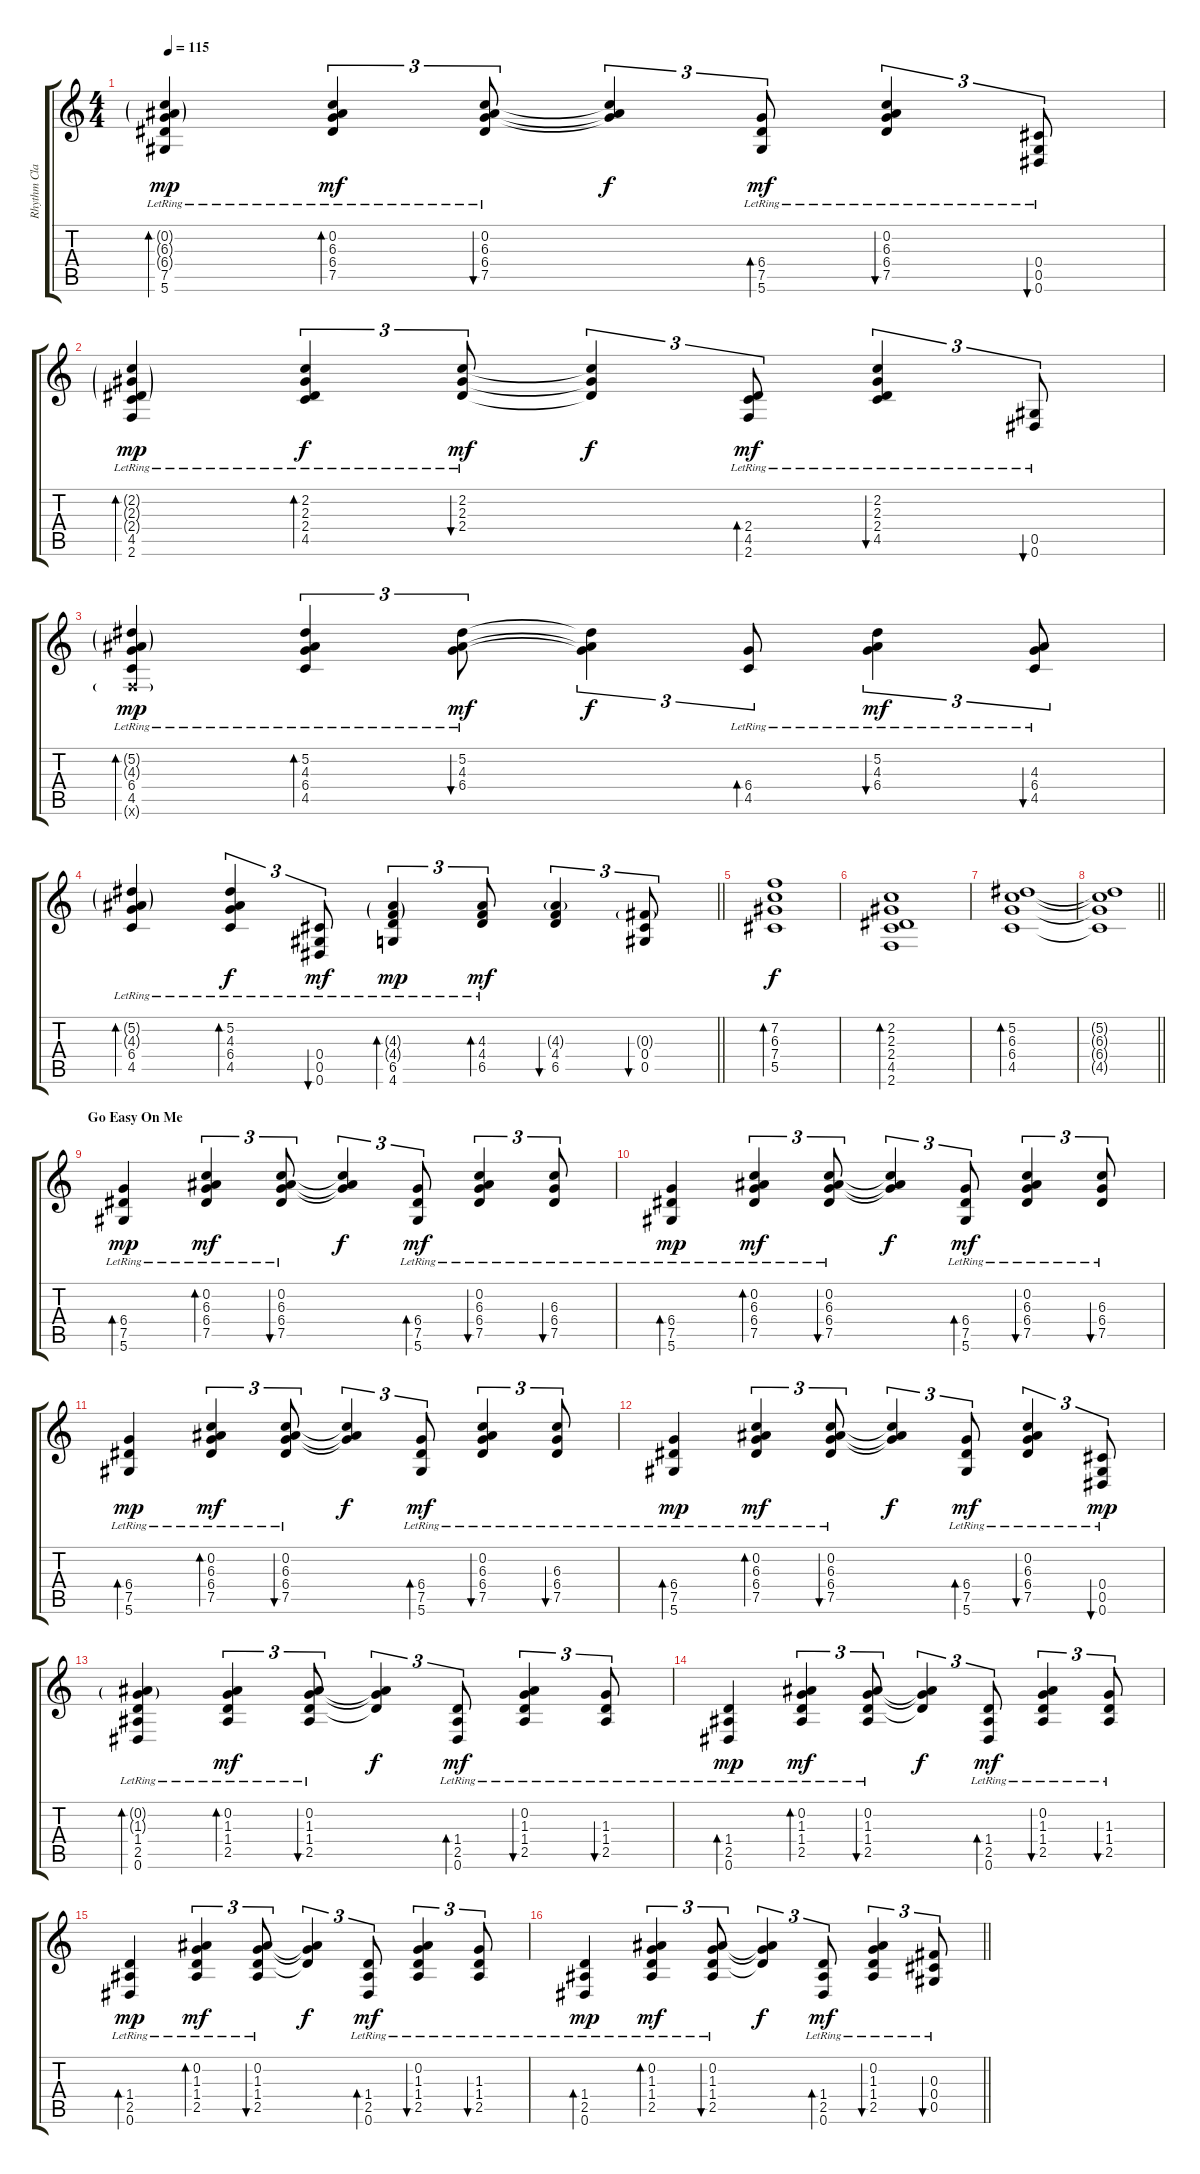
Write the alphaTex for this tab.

\track ("Rhythm Classical Guitar (Eirik)" "Rhythm Cla") {instrument acousticguitarnylon}
\staff {score tabs}
\tuning (Eb4 Bb3 Gb3 Db3 Ab2 Eb2) {hide}
\ts (4 4)
\tempo 115
\clef g2
\ks c
(0.2{g lr} 6.3{g lr} 6.4{g lr} 7.5{lr} 5.6{lr}).4{bd 30 dy mp} (0.2{lr} 6.3{lr} 6.4{lr} 7.5{lr}).4{tu (3 2) bd 30 dy mf} (0.2{lr} 6.3{lr} 6.4{lr} 7.5{lr}).8{tu (3 2) bu 30} (0.2{t} 6.3{t} 6.4{t}).4{tu (3 2) dy f} (6.4{lr} 7.5{lr} 5.6{lr}).8{tu (3 2) bd 30 dy mf} (0.2{lr} 6.3{lr} 6.4{lr} 7.5{lr}).4{tu (3 2) bu 30} (0.4 0.5{lr} 0.6{lr}).8{tu (3 2) bu 30} |
(2.2{g lr} 2.3{g lr} 2.4{g lr} 4.5{lr} 2.6{lr}).4{bd 30 dy mp} (2.2{lr} 2.3{lr} 2.4{lr} 4.5{lr}).4{tu (3 2) bd 30 dy f} (2.2{lr} 2.3{lr} 2.4{lr}).8{tu (3 2) bu 30 dy mf} (2.2{t} 2.3{t} 2.4{t}).4{tu (3 2) dy f} (2.4{lr} 4.5{lr} 2.6{lr}).8{tu (3 2) bd 30 dy mf} (2.2{lr} 2.3{lr} 2.4{lr} 4.5{lr}).4{tu (3 2) bu 30} (0.5{lr} 0.6{lr}).8{tu (3 2) bu 30} |
(5.2{g} 4.3{g} 6.4{lr} 4.5{lr} 2.6{g x}).4{bd 30 dy mp} (5.2{lr} 4.3{lr} 6.4{lr} 4.5{lr}).4{tu (3 2) bd 30} (5.2{lr} 4.3{lr} 6.4{lr}).8{tu (3 2) bu 30 dy mf} (5.2{t} 4.3{t} 6.4{t}).4{tu (3 2) dy f} (6.4{lr} 4.5{lr}).8{tu (3 2) bd 30} (5.2{lr} 4.3{lr} 6.4{lr}).4{tu (3 2) bu 30 dy mf} (4.3 6.4{lr} 4.5{lr}).8{tu (3 2) bu 30} |
\barLineRight lightlight
(5.2{g lr} 4.3{g lr} 6.4{lr} 4.5{lr}).4{bd 30} (5.2 4.3{lr} 6.4{lr} 4.5{lr}).4{tu (3 2) bd 30 dy f} (0.4{lr} 0.5 0.6).8{tu (3 2) bu 30 dy mf} (4.3{g} 4.4{g} 6.5{lr} 4.6).4{tu (3 2) bd 30 dy mp} (4.3 4.4{lr} 6.5{lr}).8{tu (3 2) bd 30 dy mf} (4.3{g} 4.4 6.5).4{tu (3 2) bu 30} (0.3{g} 0.4 0.5).8{tu (3 2) bu 30} |
(7.2 6.3 7.4 5.5).1{bd 120 dy f} |
(2.2 2.3 2.4 4.5 2.6).1{bd 120} |
(5.2 6.3 6.4 4.5).1{bd 120} |
\barLineRight lightlight
(5.2{t} 6.3{t} 6.4{t} 4.5{t}).1 |
\section ("" "Go Easy On Me")
(6.4{lr} 7.5{lr} 5.6{lr}).4{bd 30 dy mp} (0.2{lr} 6.3{lr} 6.4{lr} 7.5{lr}).4{tu (3 2) bd 30 dy mf} (0.2{lr} 6.3{lr} 6.4{lr} 7.5{lr}).8{tu (3 2) bu 30} (0.2{t} 6.3{t} 6.4{t}).4{tu (3 2) dy f} (6.4{lr} 7.5{lr} 5.6{lr}).8{tu (3 2) bd 30 dy mf} (0.2{lr} 6.3{lr} 6.4{lr} 7.5{lr}).4{tu (3 2) bu 30} (6.3{lr} 6.4{lr} 7.5{lr}).8{tu (3 2) bu 30} |
(6.4{lr} 7.5{lr} 5.6{lr}).4{bd 30 dy mp} (0.2{lr} 6.3{lr} 6.4{lr} 7.5{lr}).4{tu (3 2) bd 30 dy mf} (0.2{lr} 6.3{lr} 6.4{lr} 7.5{lr}).8{tu (3 2) bu 30} (0.2{t} 6.3{t} 6.4{t}).4{tu (3 2) dy f} (6.4{lr} 7.5{lr} 5.6{lr}).8{tu (3 2) bd 30 dy mf} (0.2{lr} 6.3{lr} 6.4{lr} 7.5{lr}).4{tu (3 2) bu 30} (6.3{lr} 6.4{lr} 7.5{lr}).8{tu (3 2) bu 30} |
(6.4{lr} 7.5{lr} 5.6{lr}).4{bd 30 dy mp} (0.2{lr} 6.3{lr} 6.4{lr} 7.5{lr}).4{tu (3 2) bd 30 dy mf} (0.2{lr} 6.3{lr} 6.4{lr} 7.5{lr}).8{tu (3 2) bu 30} (0.2{t} 6.3{t} 6.4{t}).4{tu (3 2) dy f} (6.4{lr} 7.5{lr} 5.6{lr}).8{tu (3 2) bd 30 dy mf} (0.2{lr} 6.3{lr} 6.4{lr} 7.5{lr}).4{tu (3 2) bu 30} (6.3{lr} 6.4{lr} 7.5{lr}).8{tu (3 2) bu 30} |
(6.4{lr} 7.5{lr} 5.6{lr}).4{bd 30 dy mp} (0.2{lr} 6.3{lr} 6.4{lr} 7.5{lr}).4{tu (3 2) bd 30 dy mf} (0.2{lr} 6.3{lr} 6.4{lr} 7.5{lr}).8{tu (3 2) bu 30} (0.2{t} 6.3{t} 6.4{t}).4{tu (3 2) dy f} (6.4{lr} 7.5{lr} 5.6{lr}).8{tu (3 2) bd 30 dy mf} (0.2{lr} 6.3{lr} 6.4{lr} 7.5{lr}).4{tu (3 2) bu 30} (0.4{lr} 0.5{lr} 0.6).8{tu (3 2) bu 30 dy mp} |
(0.2{g} 1.3{g} 1.4{lr} 2.5{lr} 0.6{lr}).4{bd 30} (0.2{lr} 1.3{lr} 1.4{lr} 2.5{lr}).4{tu (3 2) bd 30 dy mf} (0.2{lr} 1.3{lr} 1.4{lr} 2.5{lr}).8{tu (3 2) bu 30} (0.2{t} 1.3{t} 1.4{t}).4{tu (3 2) dy f} (1.4{lr} 2.5{lr} 0.6{lr}).8{tu (3 2) bd 30 dy mf} (0.2{lr} 1.3{lr} 1.4{lr} 2.5{lr}).4{tu (3 2) bu 30} (1.3{lr} 1.4{lr} 2.5{lr}).8{tu (3 2) bu 30} |
(1.4{lr} 2.5{lr} 0.6{lr}).4{bd 30 dy mp} (0.2{lr} 1.3{lr} 1.4{lr} 2.5{lr}).4{tu (3 2) bd 30 dy mf} (0.2{lr} 1.3{lr} 1.4{lr} 2.5{lr}).8{tu (3 2) bu 30} (0.2{t} 1.3{t} 1.4{t}).4{tu (3 2) dy f} (1.4{lr} 2.5{lr} 0.6{lr}).8{tu (3 2) bd 30 dy mf} (0.2{lr} 1.3{lr} 1.4{lr} 2.5{lr}).4{tu (3 2) bu 30} (1.3{lr} 1.4{lr} 2.5{lr}).8{tu (3 2) bu 30} |
(1.4{lr} 2.5{lr} 0.6{lr}).4{bd 30 dy mp} (0.2{lr} 1.3{lr} 1.4{lr} 2.5{lr}).4{tu (3 2) bd 30 dy mf} (0.2{lr} 1.3{lr} 1.4{lr} 2.5{lr}).8{tu (3 2) bu 30} (0.2{t} 1.3{t} 1.4{t}).4{tu (3 2) dy f} (1.4{lr} 2.5{lr} 0.6{lr}).8{tu (3 2) bd 30 dy mf} (0.2{lr} 1.3{lr} 1.4{lr} 2.5{lr}).4{tu (3 2) bu 30} (1.3{lr} 1.4{lr} 2.5{lr}).8{tu (3 2) bu 30} |
\barLineRight lightlight
(1.4{lr} 2.5{lr} 0.6{lr}).4{bd 30 dy mp} (0.2{lr} 1.3{lr} 1.4{lr} 2.5{lr}).4{tu (3 2) bd 30 dy mf} (0.2{lr} 1.3{lr} 1.4{lr} 2.5{lr}).8{tu (3 2) bu 30} (0.2{t} 1.3{t} 1.4{t}).4{tu (3 2) dy f} (1.4{lr} 2.5{lr} 0.6{lr}).8{tu (3 2) bd 30 dy mf} (0.2{lr} 1.3{lr} 1.4{lr} 2.5{lr}).4{tu (3 2) bu 30} (0.3{lr} 0.4{lr} 0.5{lr}).8{tu (3 2) bu 30}
